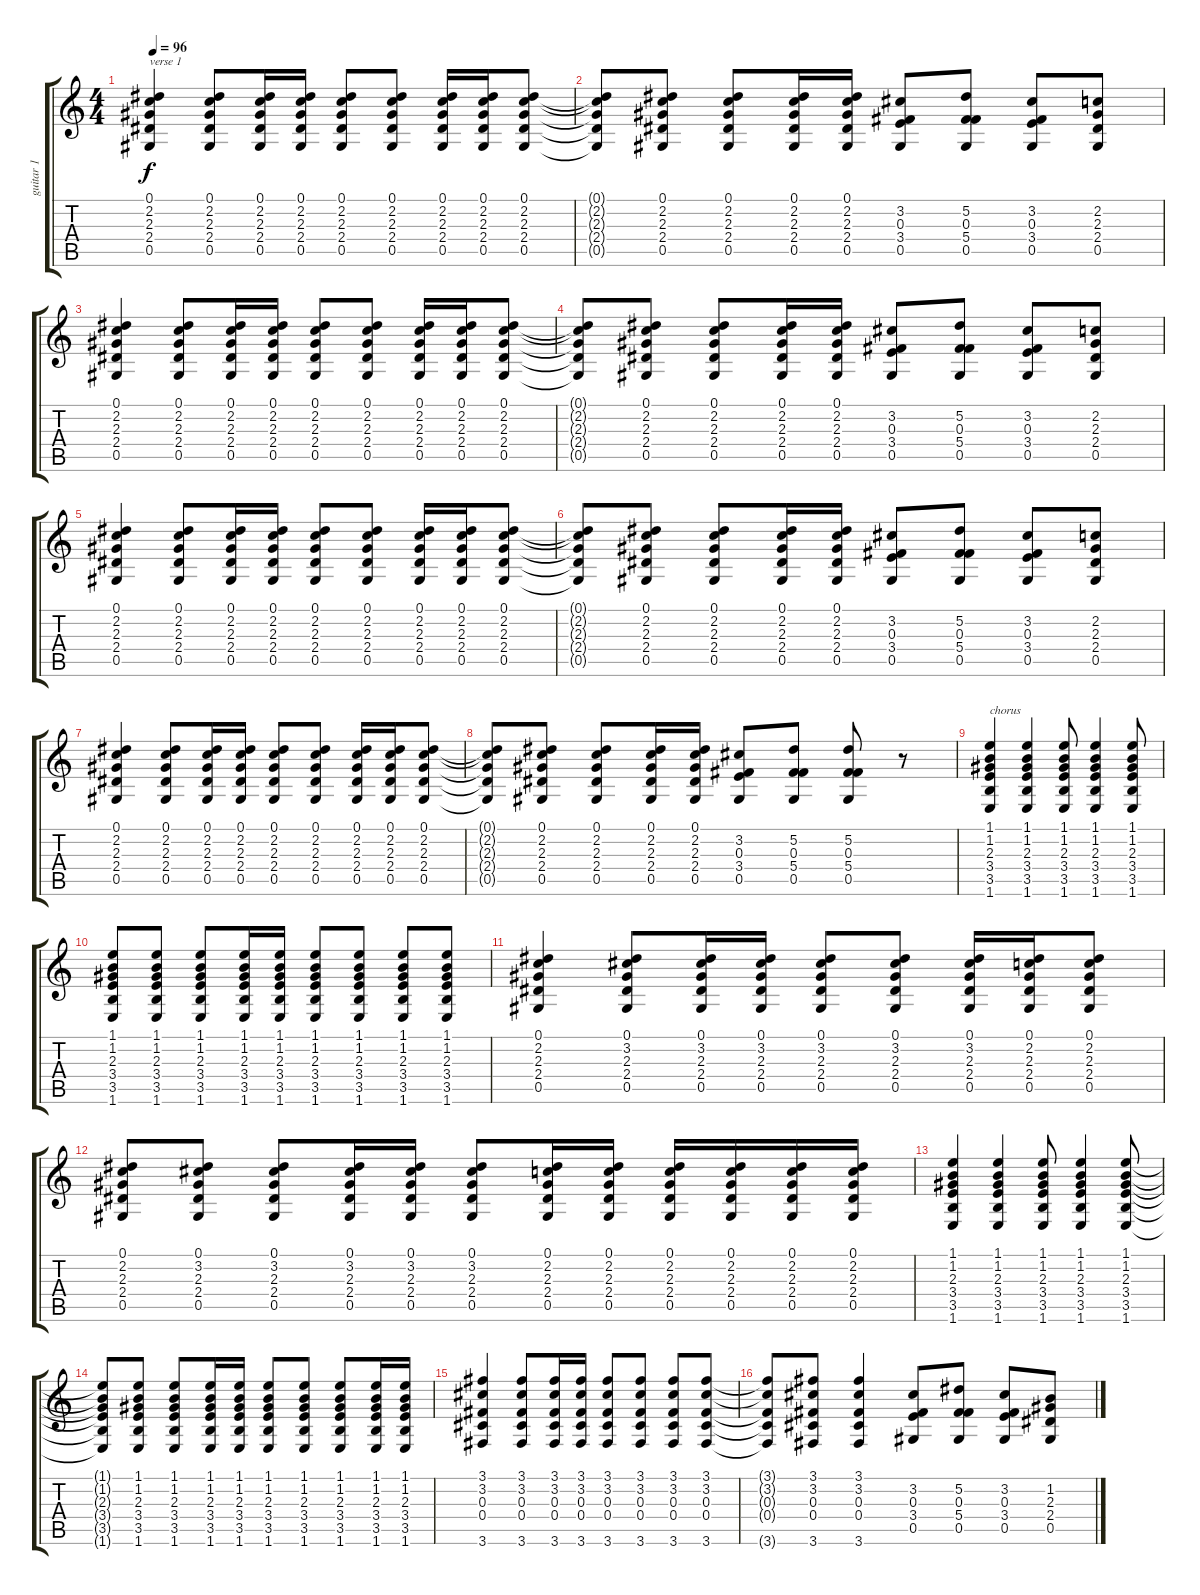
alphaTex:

\track ("guitar 1" "guitar 1") {instrument acousticguitarnylon}
\staff {score tabs}
\tuning (Eb4 Bb3 Gb3 Db3 Ab2 Eb2) {hide}
\ts (4 4)
\tempo 96
\clef g2
\ks c
(0.1 2.2 2.3 2.4 0.5).4{txt "verse 1" dy f} (0.1 2.2 2.3 2.4 0.5).8 (0.1 2.2 2.3 2.4 0.5).16 (0.1 2.2 2.3 2.4 0.5).16 (0.1 2.2 2.3 2.4 0.5).8 (0.1 2.2 2.3 2.4 0.5).8 (0.1 2.2 2.3 2.4 0.5).16 (0.1 2.2 2.3 2.4 0.5).16 (0.1 2.2 2.3 2.4 0.5).8 |
(0.1{t} 2.2{t} 2.3{t} 2.4{t} 0.5{t}).8 (0.1 2.2 2.3 2.4 0.5).8 (0.1 2.2 2.3 2.4 0.5).8 (0.1 2.2 2.3 2.4 0.5).16 (0.1 2.2 2.3 2.4 0.5).16 (3.2 0.3 3.4 0.5).8 (5.2 0.3 5.4 0.5).8 (3.2 0.3 3.4 0.5).8 (2.2 2.3 2.4 0.5).8 |
(0.1 2.2 2.3 2.4 0.5).4 (0.1 2.2 2.3 2.4 0.5).8 (0.1 2.2 2.3 2.4 0.5).16 (0.1 2.2 2.3 2.4 0.5).16 (0.1 2.2 2.3 2.4 0.5).8 (0.1 2.2 2.3 2.4 0.5).8 (0.1 2.2 2.3 2.4 0.5).16 (0.1 2.2 2.3 2.4 0.5).16 (0.1 2.2 2.3 2.4 0.5).8 |
(0.1{t} 2.2{t} 2.3{t} 2.4{t} 0.5{t}).8 (0.1 2.2 2.3 2.4 0.5).8 (0.1 2.2 2.3 2.4 0.5).8 (0.1 2.2 2.3 2.4 0.5).16 (0.1 2.2 2.3 2.4 0.5).16 (3.2 0.3 3.4 0.5).8 (5.2 0.3 5.4 0.5).8 (3.2 0.3 3.4 0.5).8 (2.2 2.3 2.4 0.5).8 |
(0.1 2.2 2.3 2.4 0.5).4 (0.1 2.2 2.3 2.4 0.5).8 (0.1 2.2 2.3 2.4 0.5).16 (0.1 2.2 2.3 2.4 0.5).16 (0.1 2.2 2.3 2.4 0.5).8 (0.1 2.2 2.3 2.4 0.5).8 (0.1 2.2 2.3 2.4 0.5).16 (0.1 2.2 2.3 2.4 0.5).16 (0.1 2.2 2.3 2.4 0.5).8 |
(0.1{t} 2.2{t} 2.3{t} 2.4{t} 0.5{t}).8 (0.1 2.2 2.3 2.4 0.5).8 (0.1 2.2 2.3 2.4 0.5).8 (0.1 2.2 2.3 2.4 0.5).16 (0.1 2.2 2.3 2.4 0.5).16 (3.2 0.3 3.4 0.5).8 (5.2 0.3 5.4 0.5).8 (3.2 0.3 3.4 0.5).8 (2.2 2.3 2.4 0.5).8 |
(0.1 2.2 2.3 2.4 0.5).4 (0.1 2.2 2.3 2.4 0.5).8 (0.1 2.2 2.3 2.4 0.5).16 (0.1 2.2 2.3 2.4 0.5).16 (0.1 2.2 2.3 2.4 0.5).8 (0.1 2.2 2.3 2.4 0.5).8 (0.1 2.2 2.3 2.4 0.5).16 (0.1 2.2 2.3 2.4 0.5).16 (0.1 2.2 2.3 2.4 0.5).8 |
(0.1{t} 2.2{t} 2.3{t} 2.4{t} 0.5{t}).8 (0.1 2.2 2.3 2.4 0.5).8 (0.1 2.2 2.3 2.4 0.5).8 (0.1 2.2 2.3 2.4 0.5).16 (0.1 2.2 2.3 2.4 0.5).16 (3.2 0.3 3.4 0.5).8 (5.2 0.3 5.4 0.5).8 (5.2 0.3 5.4 0.5).8 r.8 |
(1.1 1.2 2.3 3.4 3.5 1.6).4{txt "chorus"} (1.1 1.2 2.3 3.4 3.5 1.6).4 (1.1 1.2 2.3 3.4 3.5 1.6).8 (1.1 1.2 2.3 3.4 3.5 1.6).4 (1.1 1.2 2.3 3.4 3.5 1.6).8 |
(1.1 1.2 2.3 3.4 3.5 1.6).8 (1.1 1.2 2.3 3.4 3.5 1.6).8 (1.1 1.2 2.3 3.4 3.5 1.6).8 (1.1 1.2 2.3 3.4 3.5 1.6).16 (1.1 1.2 2.3 3.4 3.5 1.6).16 (1.1 1.2 2.3 3.4 3.5 1.6).8 (1.1 1.2 2.3 3.4 3.5 1.6).8 (1.1 1.2 2.3 3.4 3.5 1.6).8 (1.1 1.2 2.3 3.4 3.5 1.6).8 |
(0.1 2.2 2.3 2.4 0.5).4 (0.1 3.2 2.3 2.4 0.5).8 (0.1 3.2 2.3 2.4 0.5).16 (0.1 3.2 2.3 2.4 0.5).16 (0.1 3.2 2.3 2.4 0.5).8 (0.1 3.2 2.3 2.4 0.5).8 (0.1 3.2 2.3 2.4 0.5).16 (0.1 2.2 2.3 2.4 0.5).16 (0.1 2.2 2.3 2.4 0.5).8 |
(0.1 2.2 2.3 2.4 0.5).8 (0.1 3.2 2.3 2.4 0.5).8 (0.1 3.2 2.3 2.4 0.5).8 (0.1 3.2 2.3 2.4 0.5).16 (0.1 3.2 2.3 2.4 0.5).16 (0.1 3.2 2.3 2.4 0.5).8 (0.1 2.2 2.3 2.4 0.5).16 (0.1 2.2 2.3 2.4 0.5).16 (0.1 2.2 2.3 2.4 0.5).16 (0.1 2.2 2.3 2.4 0.5).16 (0.1 2.2 2.3 2.4 0.5).16 (0.1 2.2 2.3 2.4 0.5).16 |
(1.1 1.2 2.3 3.4 3.5 1.6).4 (1.1 1.2 2.3 3.4 3.5 1.6).4 (1.1 1.2 2.3 3.4 3.5 1.6).8 (1.1 1.2 2.3 3.4 3.5 1.6).4 (1.1 1.2 2.3 3.4 3.5 1.6).8 |
(1.1{t} 1.2{t} 2.3{t} 3.4{t} 3.5{t} 1.6{t}).8 (1.1 1.2 2.3 3.4 3.5 1.6).8 (1.1 1.2 2.3 3.4 3.5 1.6).8 (1.1 1.2 2.3 3.4 3.5 1.6).16 (1.1 1.2 2.3 3.4 3.5 1.6).16 (1.1 1.2 2.3 3.4 3.5 1.6).8 (1.1 1.2 2.3 3.4 3.5 1.6).8 (1.1 1.2 2.3 3.4 3.5 1.6).8 (1.1 1.2 2.3 3.4 3.5 1.6).16 (1.1 1.2 2.3 3.4 3.5 1.6).16 |
(3.1 3.2 0.3 0.4 3.6).4 (3.1 3.2 0.3 0.4 3.6).8 (3.1 3.2 0.3 0.4 3.6).16 (3.1 3.2 0.3 0.4 3.6).16 (3.1 3.2 0.3 0.4 3.6).8 (3.1 3.2 0.3 0.4 3.6).8 (3.1 3.2 0.3 0.4 3.6).8 (3.1 3.2 0.3 0.4 3.6).8 |
(3.1{t} 3.2{t} 0.3{t} 0.4{t} 3.6{t}).8 (3.1 3.2 0.3 0.4 3.6).8 (3.1 3.2 0.3 0.4 3.6).4 (3.2 0.3 3.4 0.5).8 (5.2 0.3 5.4 0.5).8 (3.2 0.3 3.4 0.5).8 (1.2 2.3 2.4 0.5).8
